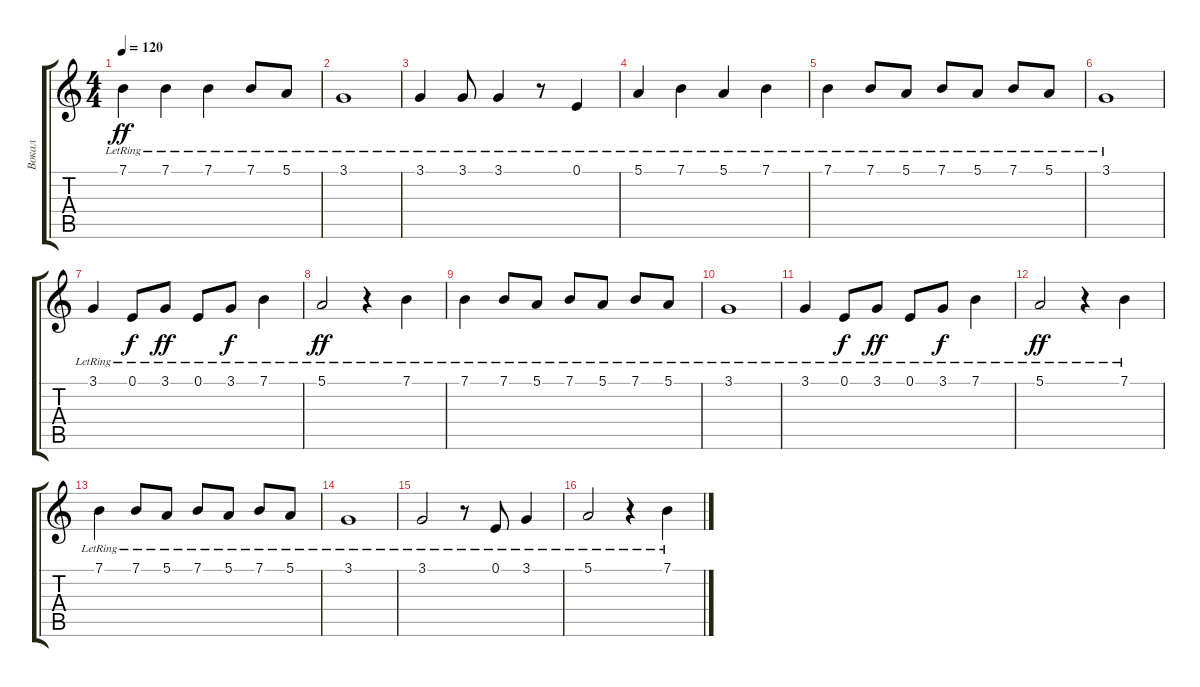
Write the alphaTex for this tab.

\track ("Вокал" "Вокал") {instrument acousticgrandpiano}
\staff {score tabs}
\tuning (E4 B3 G3 D3 A2 E2) {hide}
\ts (4 4)
\tempo 120
\clef g2
\ks c
7.1{lr}.4{dy ff} 7.1{lr}.4 7.1{lr}.4 7.1{lr}.8 5.1{lr}.8 |
3.1{lr}.1 |
3.1{lr}.4 3.1{lr}.8 3.1{lr}.4 r.8 0.1{lr}.4 |
5.1{lr}.4 7.1{lr}.4 5.1{lr}.4 7.1{lr}.4 |
7.1{lr}.4 7.1{lr}.8 5.1{lr}.8 7.1{lr}.8 5.1{lr}.8 7.1{lr}.8 5.1{lr}.8 |
3.1{lr}.1 |
3.1{lr}.4 0.1{lr}.8{dy f} 3.1{lr}.8{dy ff} 0.1{lr}.8 3.1{lr}.8{dy f} 7.1{lr}.4 |
5.1{lr}.2{dy ff} r.4 7.1{lr}.4 |
7.1{lr}.4 7.1{lr}.8 5.1{lr}.8 7.1{lr}.8 5.1{lr}.8 7.1{lr}.8 5.1{lr}.8 |
3.1{lr}.1 |
3.1{lr}.4 0.1{lr}.8{dy f} 3.1{lr}.8{dy ff} 0.1{lr}.8 3.1{lr}.8{dy f} 7.1{lr}.4 |
5.1{lr}.2{dy ff} r.4 7.1{lr}.4 |
7.1{lr}.4 7.1{lr}.8 5.1{lr}.8 7.1{lr}.8 5.1{lr}.8 7.1{lr}.8 5.1{lr}.8 |
3.1{lr}.1 |
3.1{lr}.2 r.8 0.1{lr}.8 3.1{lr}.4 |
5.1{lr}.2 r.4 7.1{lr}.4
